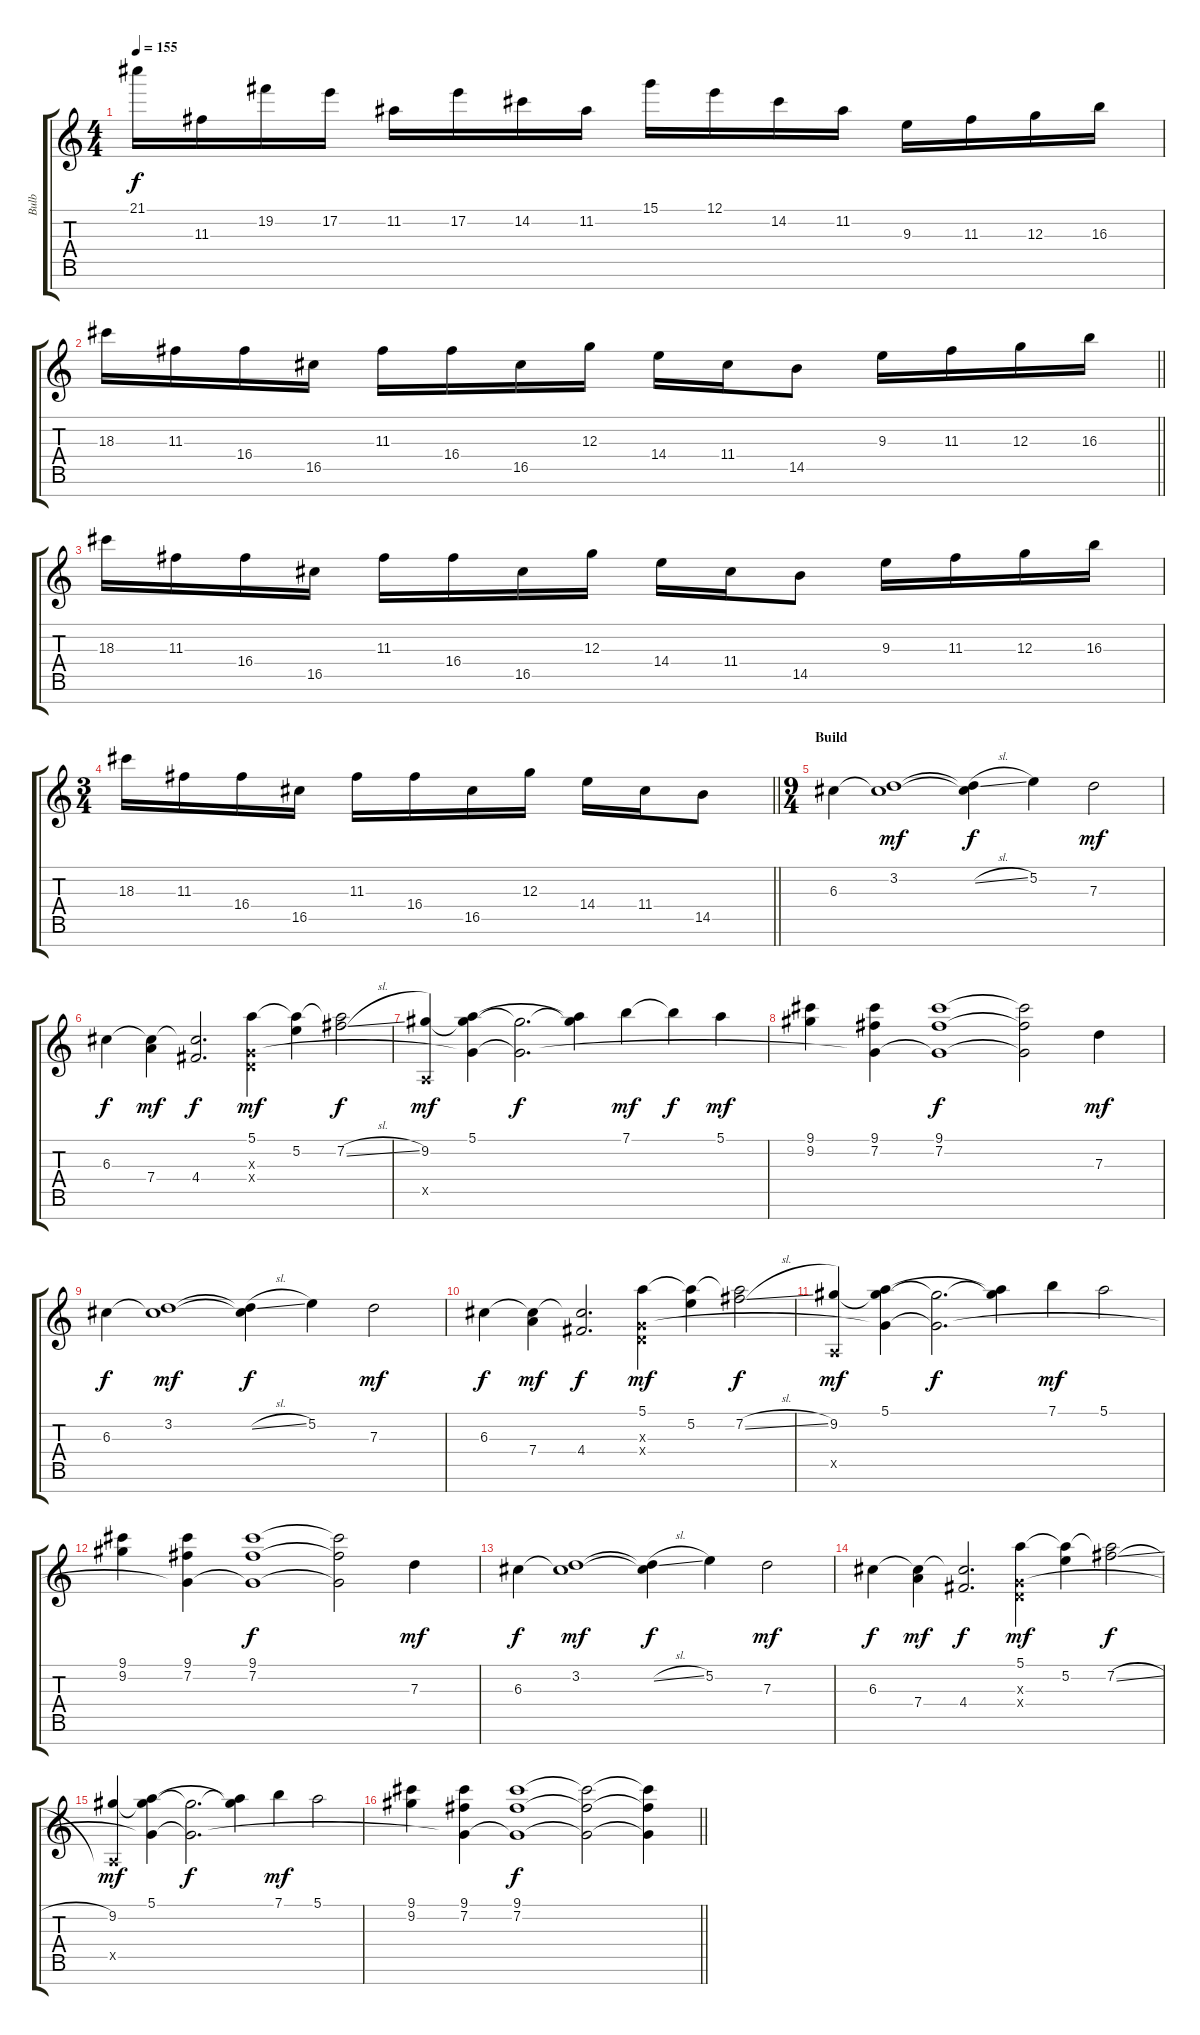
\track ("Bulb" "Bulb") {instrument distortionguitar}
\staff {score tabs}
\tuning (E4 B3 G3 D3 A2 D2 B1) {hide}
\ts (4 4)
\tempo 155
\clef g2
\ks c
21.1.16{dy f} 11.3.16 19.2.16 17.2.16 11.2.16 17.2.16 14.2.16 11.2.16 15.1.16 12.1.16 14.2.16 11.2.16 9.3.16 11.3.16 12.3.16 16.3.16 |
\barLineRight lightlight
18.3.16 11.3.16 16.4.16 16.5.16 11.3.16 16.4.16 16.5.16 12.3.16 14.4.16 11.4.16 14.5.8 9.3.16 11.3.16 12.3.16 16.3.16 |
18.3.16 11.3.16 16.4.16 16.5.16 11.3.16 16.4.16 16.5.16 12.3.16 14.4.16 11.4.16 14.5.8 9.3.16 11.3.16 12.3.16 16.3.16 |
\ts (3 4)
\barLineRight lightlight
18.3.16 11.3.16 16.4.16 16.5.16 11.3.16 16.4.16 16.5.16 12.3.16 14.4.16 11.4.16 14.5.8 |
\ts (9 4)
\section ("" "Build")
6.3.4 (3.2 6.3{t}).1{dy mf} (3.2{sl t} 6.3{t}).4{dy f} 5.2.4 7.3.2{dy mf} |
6.3.4{dy f} (6.3{t} 7.4).4{dy mf} (6.3{t} 4.4).2{d dy f} (5.1 0.3{x} 0.4{x}).4{dy mf} (5.1{t} 5.2).4 (5.1{t} 7.2{sl}).2{dy f} |
(9.2 0.5{x}).4{dy mf} (5.1 9.2{t} 0.3{t}).4 (9.2{t} 0.3{t}).2{d dy f} (5.1{t} 9.2{t}).4 7.1.4{dy mf} 7.1{t}.4{dy f} 5.1.4{dy mf} |
(9.1 9.2).4 (9.1 7.2 0.3{t}).4 (9.1 7.2 0.3{t}).1{dy f} (9.1{t} 7.2{t} 0.3{t}).2 7.3.4{dy mf} |
6.3.4{dy f} (3.2 6.3{t}).1{dy mf} (3.2{sl t} 6.3{t}).4{dy f} 5.2.4 7.3.2{dy mf} |
6.3.4{dy f} (6.3{t} 7.4).4{dy mf} (6.3{t} 4.4).2{d dy f} (5.1 0.3{x} 0.4{x}).4{dy mf} (5.1{t} 5.2).4 (5.1{t} 7.2{sl}).2{dy f} |
(9.2 0.5{x}).4{dy mf} (5.1 9.2{t} 0.3{t}).4 (9.2{t} 0.3{t}).2{d dy f} (5.1{t} 9.2{t}).4 7.1.4{dy mf} 5.1.2 |
(9.1 9.2).4 (9.1 7.2 0.3{t}).4 (9.1 7.2 0.3{t}).1{dy f} (9.1{t} 7.2{t} 0.3{t}).2 7.3.4{dy mf} |
6.3.4{dy f} (3.2 6.3{t}).1{dy mf} (3.2{sl t} 6.3{t}).4{dy f} 5.2.4 7.3.2{dy mf} |
6.3.4{dy f} (6.3{t} 7.4).4{dy mf} (6.3{t} 4.4).2{d dy f} (5.1 0.3{x} 0.4{x}).4{dy mf} (5.1{t} 5.2).4 (5.1{t} 7.2{sl}).2{dy f} |
(9.2 0.5{x}).4{dy mf} (5.1 9.2{t} 0.3{t}).4 (9.2{t} 0.3{t}).2{d dy f} (5.1{t} 9.2{t}).4 7.1.4{dy mf} 5.1.2 |
\barLineRight lightlight
(9.1 9.2).4 (9.1 7.2 0.3{t}).4 (9.1 7.2 0.3{t}).1{dy f} (9.1{t} 7.2{t} 0.3{t}).2 (9.1{t} 7.2{t} 0.3{t}).4
